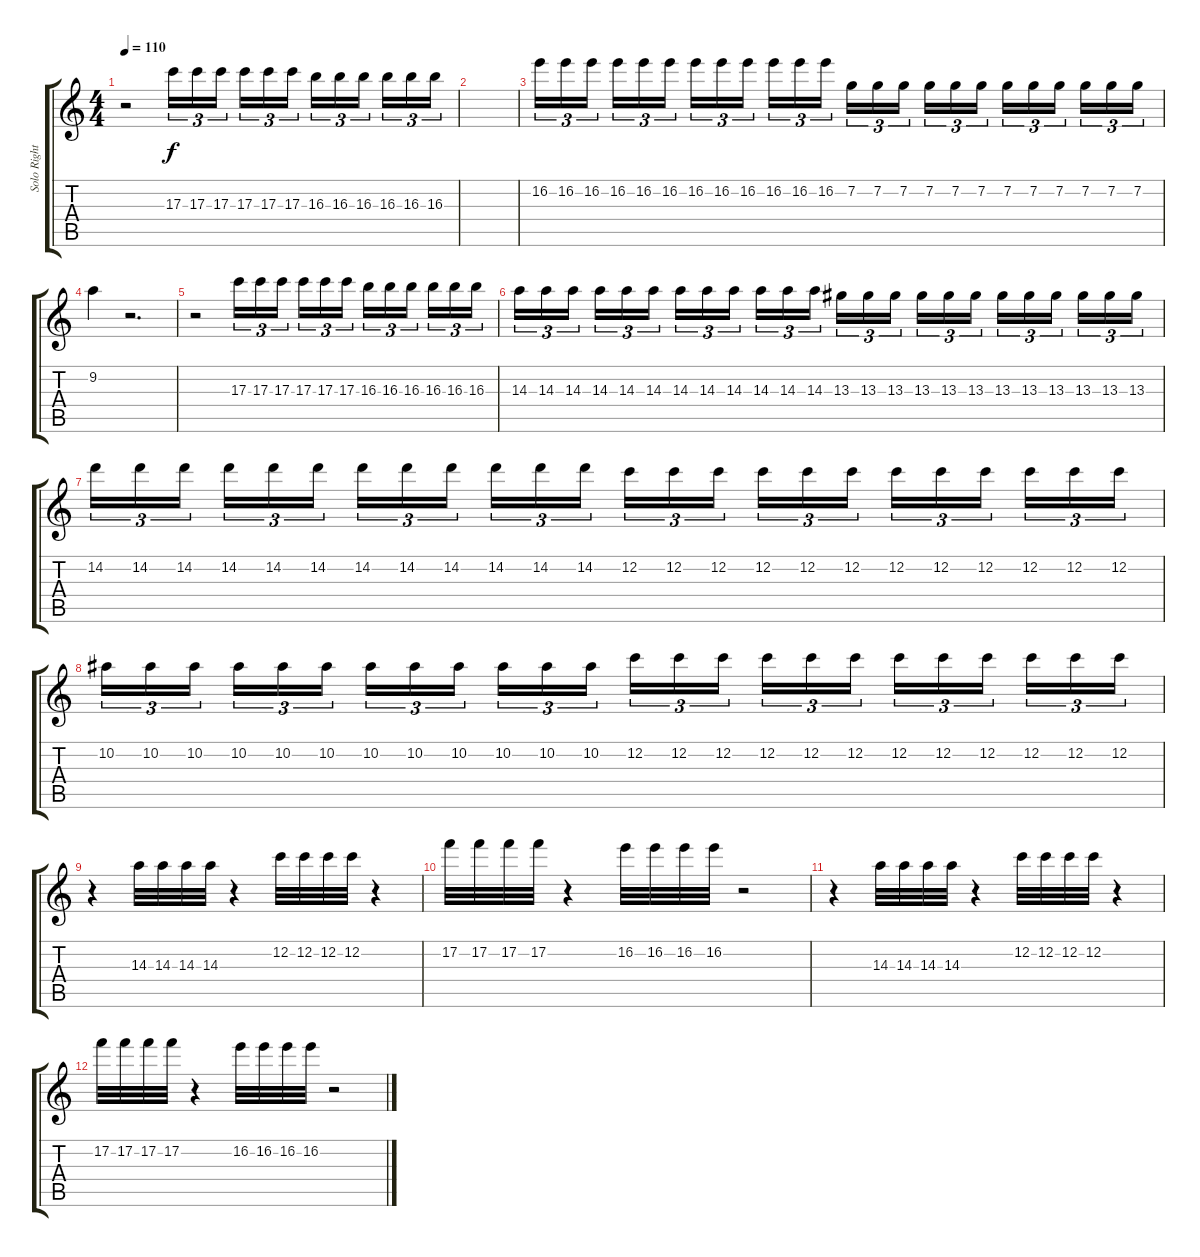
\track ("Solo Right" "Solo Right") {instrument distortionguitar}
\staff {score tabs}
\tuning (F4 C4 G3 D3 A2 E2) {hide}
\ts (4 4)
\tempo 110
\clef g2
\ks c
r.2{dy f} 17.3.16{tu (3 2)} 17.3.16{tu (3 2)} 17.3.16{tu (3 2) beam splitsecondary} 17.3.16{tu (3 2)} 17.3.16{tu (3 2)} 17.3.16{tu (3 2)} 16.3.16{tu (3 2)} 16.3.16{tu (3 2)} 16.3.16{tu (3 2) beam splitsecondary} 16.3.16{tu (3 2)} 16.3.16{tu (3 2)} 16.3.16{tu (3 2)} |
|
16.2.16{tu (3 2)} 16.2.16{tu (3 2)} 16.2.16{tu (3 2) beam splitsecondary} 16.2.16{tu (3 2)} 16.2.16{tu (3 2)} 16.2.16{tu (3 2)} 16.2.16{tu (3 2)} 16.2.16{tu (3 2)} 16.2.16{tu (3 2) beam splitsecondary} 16.2.16{tu (3 2)} 16.2.16{tu (3 2)} 16.2.16{tu (3 2)} 7.2.16{tu (3 2)} 7.2.16{tu (3 2)} 7.2.16{tu (3 2) beam splitsecondary} 7.2.16{tu (3 2)} 7.2.16{tu (3 2)} 7.2.16{tu (3 2)} 7.2.16{tu (3 2)} 7.2.16{tu (3 2)} 7.2.16{tu (3 2) beam splitsecondary} 7.2.16{tu (3 2)} 7.2.16{tu (3 2)} 7.2.16{tu (3 2)} |
9.2.4 r.2{d} |
r.2 17.3.16{tu (3 2)} 17.3.16{tu (3 2)} 17.3.16{tu (3 2) beam splitsecondary} 17.3.16{tu (3 2)} 17.3.16{tu (3 2)} 17.3.16{tu (3 2)} 16.3.16{tu (3 2)} 16.3.16{tu (3 2)} 16.3.16{tu (3 2) beam splitsecondary} 16.3.16{tu (3 2)} 16.3.16{tu (3 2)} 16.3.16{tu (3 2)} |
14.3.16{tu (3 2)} 14.3.16{tu (3 2)} 14.3.16{tu (3 2) beam splitsecondary} 14.3.16{tu (3 2)} 14.3.16{tu (3 2)} 14.3.16{tu (3 2)} 14.3.16{tu (3 2)} 14.3.16{tu (3 2)} 14.3.16{tu (3 2) beam splitsecondary} 14.3.16{tu (3 2)} 14.3.16{tu (3 2)} 14.3.16{tu (3 2)} 13.3.16{tu (3 2)} 13.3.16{tu (3 2)} 13.3.16{tu (3 2) beam splitsecondary} 13.3.16{tu (3 2)} 13.3.16{tu (3 2)} 13.3.16{tu (3 2)} 13.3.16{tu (3 2)} 13.3.16{tu (3 2)} 13.3.16{tu (3 2) beam splitsecondary} 13.3.16{tu (3 2)} 13.3.16{tu (3 2)} 13.3.16{tu (3 2)} |
14.2.16{tu (3 2)} 14.2.16{tu (3 2)} 14.2.16{tu (3 2) beam splitsecondary} 14.2.16{tu (3 2)} 14.2.16{tu (3 2)} 14.2.16{tu (3 2)} 14.2.16{tu (3 2)} 14.2.16{tu (3 2)} 14.2.16{tu (3 2) beam splitsecondary} 14.2.16{tu (3 2)} 14.2.16{tu (3 2)} 14.2.16{tu (3 2)} 12.2.16{tu (3 2)} 12.2.16{tu (3 2)} 12.2.16{tu (3 2) beam splitsecondary} 12.2.16{tu (3 2)} 12.2.16{tu (3 2)} 12.2.16{tu (3 2)} 12.2.16{tu (3 2)} 12.2.16{tu (3 2)} 12.2.16{tu (3 2) beam splitsecondary} 12.2.16{tu (3 2)} 12.2.16{tu (3 2)} 12.2.16{tu (3 2)} |
10.2.16{tu (3 2)} 10.2.16{tu (3 2)} 10.2.16{tu (3 2) beam splitsecondary} 10.2.16{tu (3 2)} 10.2.16{tu (3 2)} 10.2.16{tu (3 2)} 10.2.16{tu (3 2)} 10.2.16{tu (3 2)} 10.2.16{tu (3 2) beam splitsecondary} 10.2.16{tu (3 2)} 10.2.16{tu (3 2)} 10.2.16{tu (3 2)} 12.2.16{tu (3 2)} 12.2.16{tu (3 2)} 12.2.16{tu (3 2) beam splitsecondary} 12.2.16{tu (3 2)} 12.2.16{tu (3 2)} 12.2.16{tu (3 2)} 12.2.16{tu (3 2)} 12.2.16{tu (3 2)} 12.2.16{tu (3 2) beam splitsecondary} 12.2.16{tu (3 2)} 12.2.16{tu (3 2)} 12.2.16{tu (3 2)} |
r.4 14.3.32 14.3.32 14.3.32 14.3.32 r.4 12.2.32 12.2.32 12.2.32 12.2.32 r.4 |
17.2.32 17.2.32 17.2.32 17.2.32 r.4 16.2.32 16.2.32 16.2.32 16.2.32 r.2 |
r.4 14.3.32 14.3.32 14.3.32 14.3.32 r.4 12.2.32 12.2.32 12.2.32 12.2.32 r.4 |
17.2.32 17.2.32 17.2.32 17.2.32 r.4 16.2.32 16.2.32 16.2.32 16.2.32 r.2
